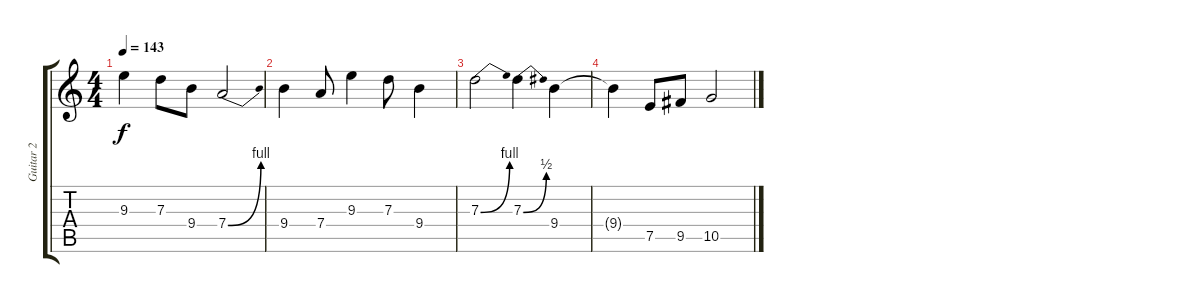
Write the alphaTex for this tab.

\track ("Guitar 2" "Guitar 2") {instrument electricguitarjazz}
\staff {score tabs}
\tuning (E4 B3 G3 D3 A2 E2) {hide}
\ts (4 4)
\tempo 143
\clef g2
\ks c
9.3.4{dy f} 7.3.8 9.4.8 7.4{be (bend 0 0 60 4)}.2 |
9.4.4 7.4.8 9.3.4 7.3.8 9.4.4 |
7.3{be (bend 0 0 60 4)}.2 7.3{be (bend 0 0 60 2)}.4 9.4.4 |
9.4{t}.4 7.5.8 9.5.8 10.5.2
